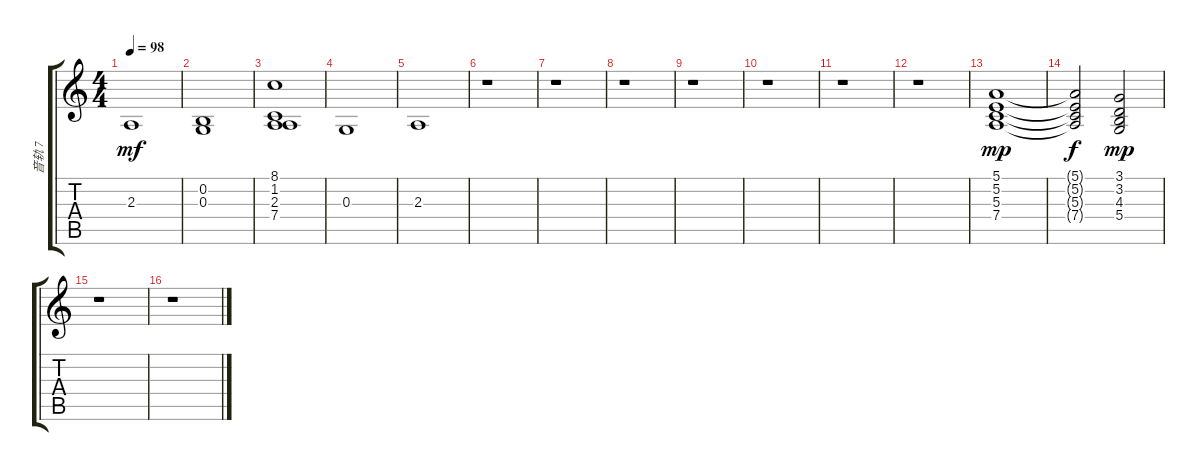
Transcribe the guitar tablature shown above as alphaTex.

\track ("音轨 7" "音轨 7") {instrument synthvoice}
\staff {score tabs}
\tuning (E4 B3 G3 D3 A2 E2) {hide}
\ts (4 4)
\tempo 98
\clef g2
\ks c
2.3.1{dy mf} |
(0.2 0.3).1 |
(8.1 1.2 2.3 7.4).1 |
0.3.1 |
2.3.1 |
r.1 |
r.1 |
r.1 |
r.1 |
r.1 |
r.1 |
r.1 |
(5.1 5.2 5.3 7.4).1{dy mp} |
(5.1{t} 5.2{t} 5.3{t} 7.4{t}).2{dy f} (3.1 3.2 4.3 5.4).2{dy mp} |
r.1 |
r.1
